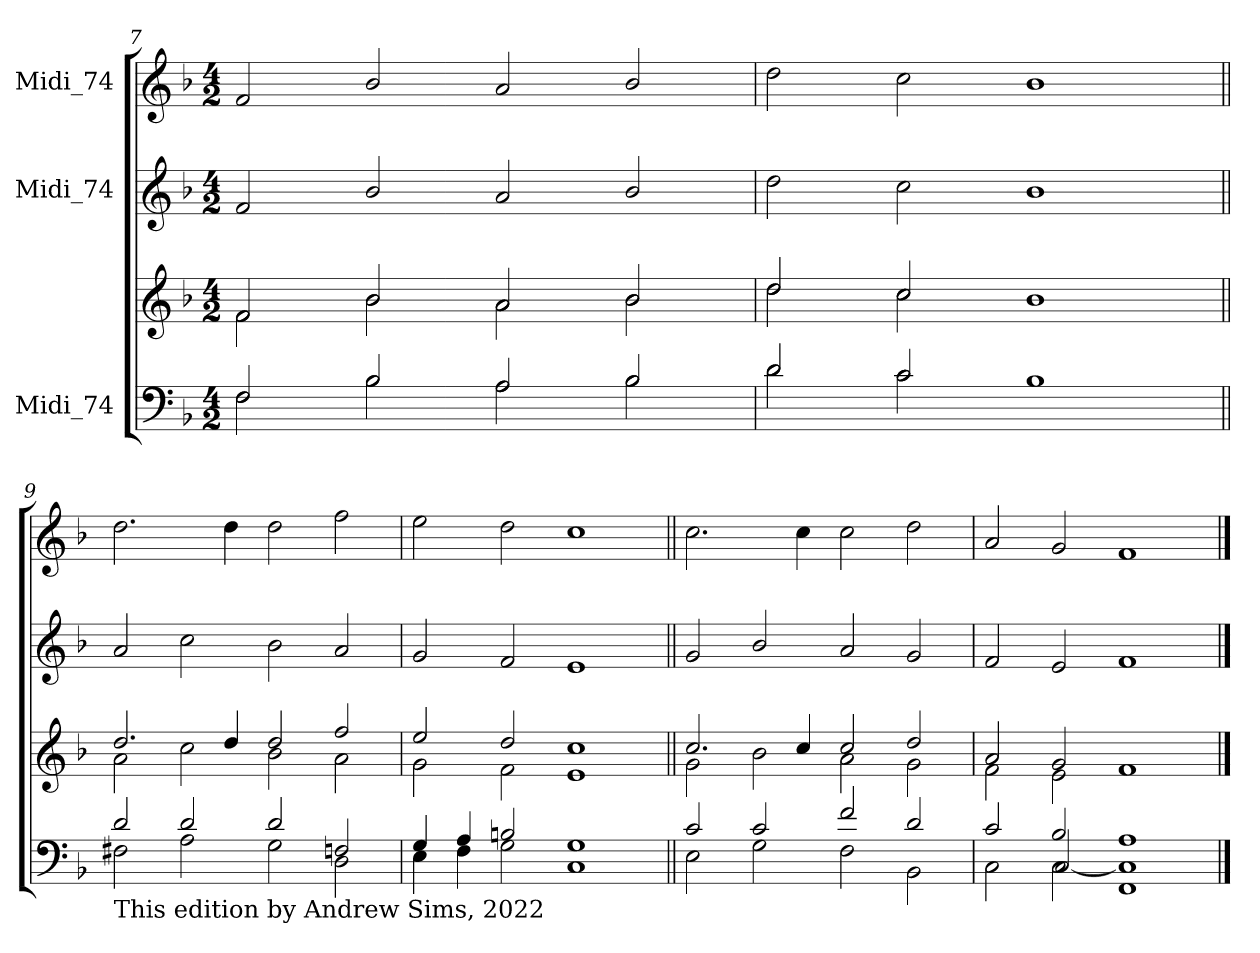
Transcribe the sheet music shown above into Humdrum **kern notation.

**kern	**kern	**kern	**kern
*part3	*part3	*part2	*part1
*staff4	*staff3	*staff2	*staff1
*I"Midi_74	*	*I"Midi_74	*I"Midi_74
*clefF4	*clefG2	*clefG2	*clefG2
*k[b-]	*k[b-]	*k[b-]	*k[b-]
*F:	*F:	*F:	*F:
*M4/2	*M4/2	*M4/2	*M4/2
=7	=7	=7	=7
*^	*^	*	*
*	*^	*	*^	*	*
2F/	0ryy	2F\	2f/	0ryy	2f\	2f	2f
2B-/	.	2B-\	2b-/	.	2b-\	2b-/	2b-/
2A/	.	2A\	2a/	.	2a\	2a/	2a/
2B-/	.	2B-\	2b-/	.	2b-\	2b-/	2b-/
=8	=8	=8	=8	=8	=8	=8	=8
2d/	0ryy	2d\	2dd/	0ryy	2dd\	2dd	2dd
2c/	.	2c\	2cc/	.	2cc\	2cc	2cc
1ryy	.	1B-\	1b-/	.	1ryy	1b-	1b-
!!LO:LB:g=z
=9||	=9||	=9||	=9||	=9||	=9||	=9||	=9||
!LO:TX:b:t=This edition by Andrew Sims, 2022	!	!	!	!	!	!	!
2d/	0ryy	2F#X\	2.dd/	0ryy	2a\	2a	2.dd
2d/	.	2A\	.	.	2cc\	2cc	.
.	.	.	4dd/	.	.	.	4dd
2d/	.	2G\	2dd/	.	2b-\	2b-	2dd
2Fn/	.	2D\	2ff/	.	2a\	2a	2ff
=10	=10	=10	=10	=10	=10	=10	=10
4G/	0ryy	4E\	2ee/	0ryy	2g\	2g	2ee
4A/	.	4F\	.	.	.	.	.
2Bn/	.	2G\	2dd/	.	2f\	2f	2dd
1G/	.	1C\	1cc/	.	1e\	1e	1cc
=11||	=11||	=11||	=11||	=11||	=11||	=11||	=11||
2c/	0ryy	2E\	2.cc/	0ryy	2g\	2g	2.cc
2c/	.	2G\	.	.	2b-\	2b-/	.
.	.	.	4cc/	.	.	.	4cc
2f/	.	2F\	2cc/	.	2a\	2a	2cc
2d/	.	2BB-\	2dd/	.	2g\	2g	2dd
=12	=12	=12	=12	=12	=12	=12	=12
2c/	2ryy	2C\	2a/	0ryy	2f\	2f	2a
2B-/	[2C/	2C\	2g/	.	2e\	2e	2g
1A/	1C/]	1FF\	1f/	.	1ryy	1f	1f
*v	*v	*v	*	*	*	*	*
*	*v	*v	*v	*	*
==	==	==	==
*-	*-	*-	*-
